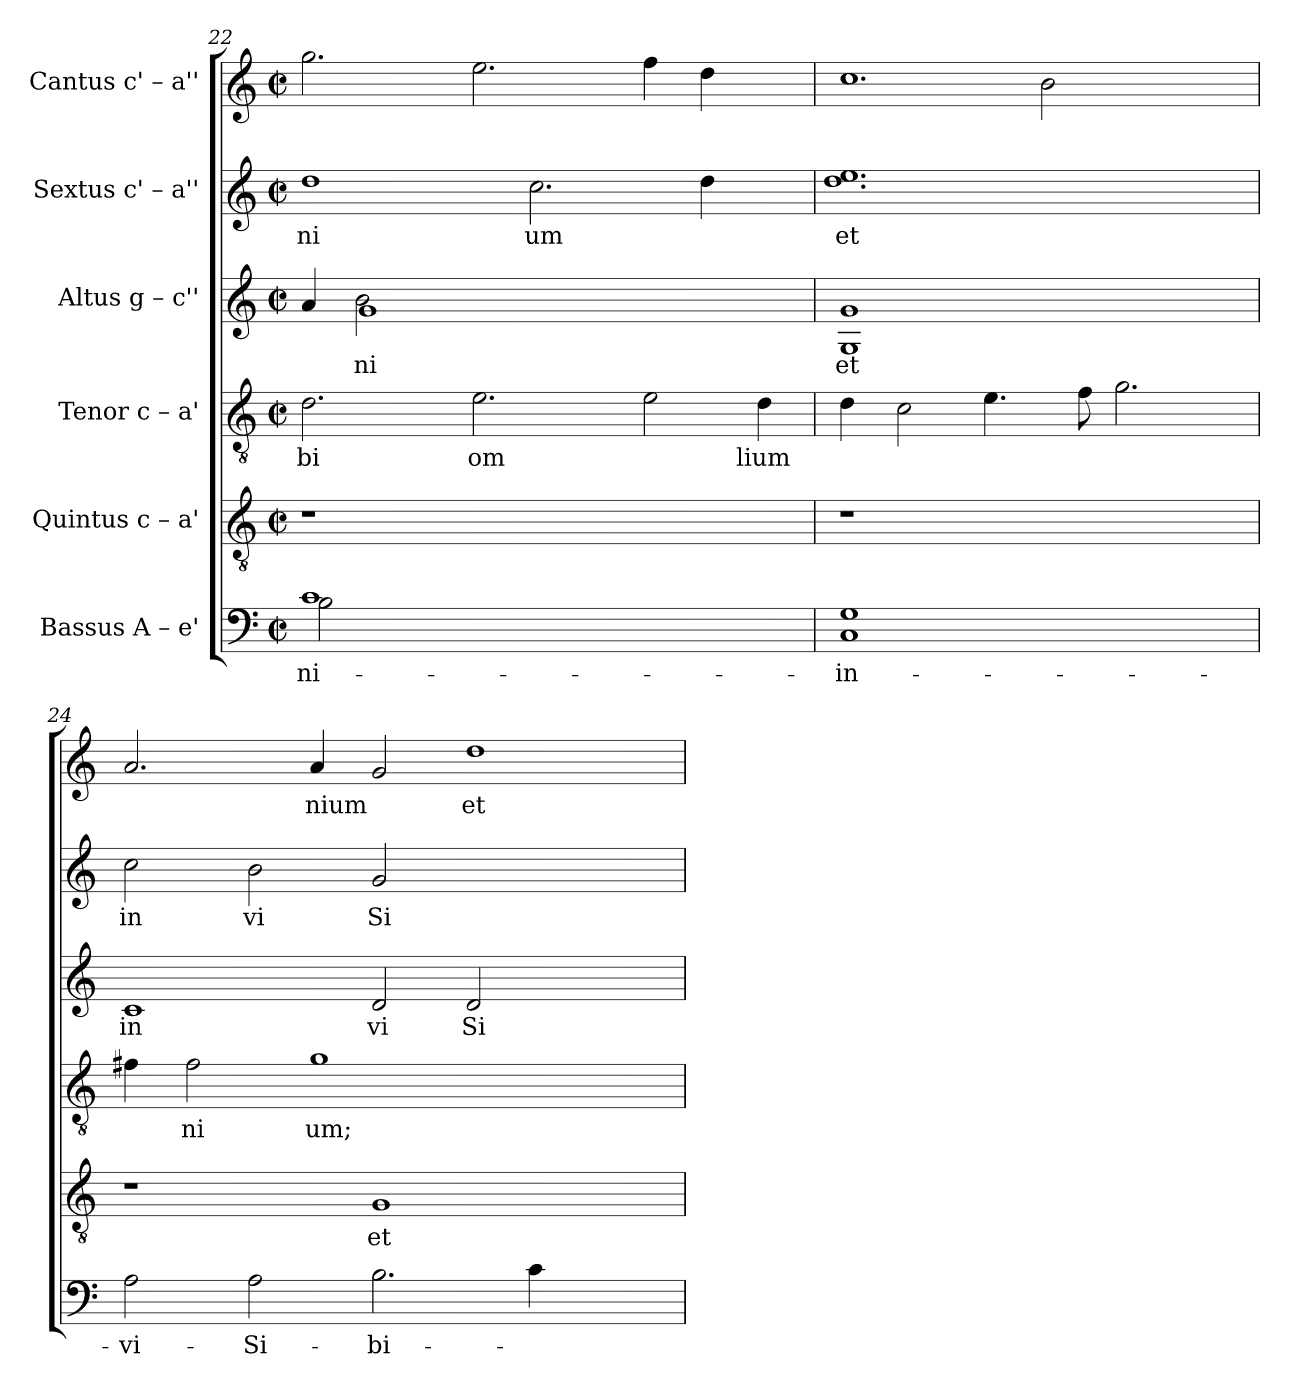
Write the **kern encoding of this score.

**kern	**text	**kern	**text	**kern	**text	**kern	**text	**kern	**text	**kern	**text
*part6	*part6	*part5	*part5	*part4	*part4	*part3	*part3	*part2	*part2	*part1	*part1
*staff6	*staff6	*staff5	*staff5	*staff4	*staff4	*staff3	*staff3	*staff2	*staff2	*staff1	*staff1
*I"Bassus  A – e'	*	*I"Quintus  c – a'	*	*I"Tenor  c – a'	*	*I"Altus  g – c''	*	*I"Sextus  c' – a''	*	*I"Cantus  c' – a''	*
*clefF4	*	*clefGv2	*	*clefGv2	*	*clefG2	*	*clefG2	*	*clefG2	*
*M2/2	*	*M2/2	*	*M2/2	*	*M2/2	*	*M2/2	*	*M2/2	*
*met(c|)	*	*met(c|)	*	*met(c|)	*	*met(c|)	*	*met(c|)	*	*met(c|)	*
=22	=22	=22	=22	=22	=22	=22	=22	=22	=22	=22	=22
!	!LO:LY:b:cj	!	!	!	!	!	!	!	!	!	!
*^	*	*	*	*	*	*	*	*	*	*	*
!	!	!LO:LY:b:cj	!	!	!	!LO:LY:b:cj	!	!	!	!LO:LY:b:cj	!	!
*	*	*	*	*	*	*	*^	*	*	*	*	*
1c	2B\	-ni-	1r	.	2.d\	bi	4a/	4ryy	.	1dd	ni	2.gg\	.
!	!	!	!	!	!	!	!	!	!LO:LY:b:cj	!	!	!	!
.	.	.	.	.	.	.	1g	2b\	ni	.	.	.	.
.	1ryy	.	.	.	.	.	.	.	.	.	.	.	.
!	!	!	!	!	!	!LO:LY:b	!	!	!	!	!	!	!
.	.	.	.	.	2.e\	om	.	1ryy	.	.	.	2.ee\	.
!	!	!	!	!	!	!	!	!	!	!	!LO:LY:b	!	!
1ryy	.	.	1ryy	.	.	.	.	.	.	2.cc\	um	.	.
.	.	.	.	.	.	.	1ryy	.	.	.	.	.	.
.	4ryy	.	.	.	2e\	.	.	.	.	.	.	4ff\	.
.	2ryy	.	.	.	.	.	.	2ryy	.	4dd\	.	4dd\	.
!	!	!	!	!	!	!LO:LY:b	!	!	!	!	!	!	!
4ryy	.	.	4ryy	.	4d\	lium	.	.	.	4ryy	.	4ryy	.
*v	*v	*	*	*	*	*	*v	*v	*	*	*	*	*
=23	=23	=23	=23	=23	=23	=23	=23	=23	=23	=23	=23
!	!LO:LY:b:cj	!	!	!	!	!	!LO:LY:b:cj	!LO:N:vis=1.	!LO:LY:b:cj	!LO:N:vis=1.	!
1C 1G	in-	1r	.	4d\	.	1g 1G	et	1ee 1dd	et	1cc	.
.	.	.	.	2c\	.	.	.	.	.	.	.
.	.	.	.	4.e\	.	.	.	.	.	.	.
1ryy	.	1ryy	.	.	.	1ryy	.	1ryy	.	2b\	.
.	.	.	.	8f\	.	.	.	.	.	.	.
.	.	.	.	2.g\	.	.	.	.	.	.	.
.	.	.	.	.	.	.	.	.	.	2ryy	.
=24	=24	=24	=24	=24	=24	=24	=24	=24	=24	=24	=24
!	!LO:LY:b:cj	!	!	!	!	!	!LO:LY:b:cj	!	!LO:LY:b:cj	!	!
2A\	-vi-	1r	.	4f#X\	.	1c	in	2cc\	in	2.a/	.
!	!	!	!	!	!LO:LY:b:cj	!	!	!	!	!	!
.	.	.	.	2f#\	ni	.	.	.	.	.	.
!	!LO:LY:b:cj	!	!	!	!	!	!	!	!LO:LY:b:cj	!	!
2A\	-Si-	.	.	.	.	.	.	2b\	vi	.	.
!	!	!	!	!	!LO:LY:b:cj	!	!	!	!	!	!LO:LY:b
.	.	.	.	1g	um;	.	.	.	.	4a/	nium
!	!LO:LY:b:cj	!	!LO:LY:b:cj	!	!	!	!LO:LY:b:cj	!	!LO:LY:b:cj	!	!
2.B\	-bi-	1G	et	.	.	2d/	vi	2g/	Si	2g/	.
!	!	!	!	!	!	!	!LO:LY:b:cj	!	!	!	!LO:LY:b:cj
.	.	.	.	.	.	2d/	Si	1ryy	.	1dd	et
4c\	.	.	.	2.ryy	.	.	.	.	.	.	.
2ryy	.	2ryy	.	.	.	2ryy	.	.	.	.	.
=	=	=	=	=	=	=	=	=	=	=	=
*-	*-	*-	*-	*-	*-	*-	*-	*-	*-	*-	*-
